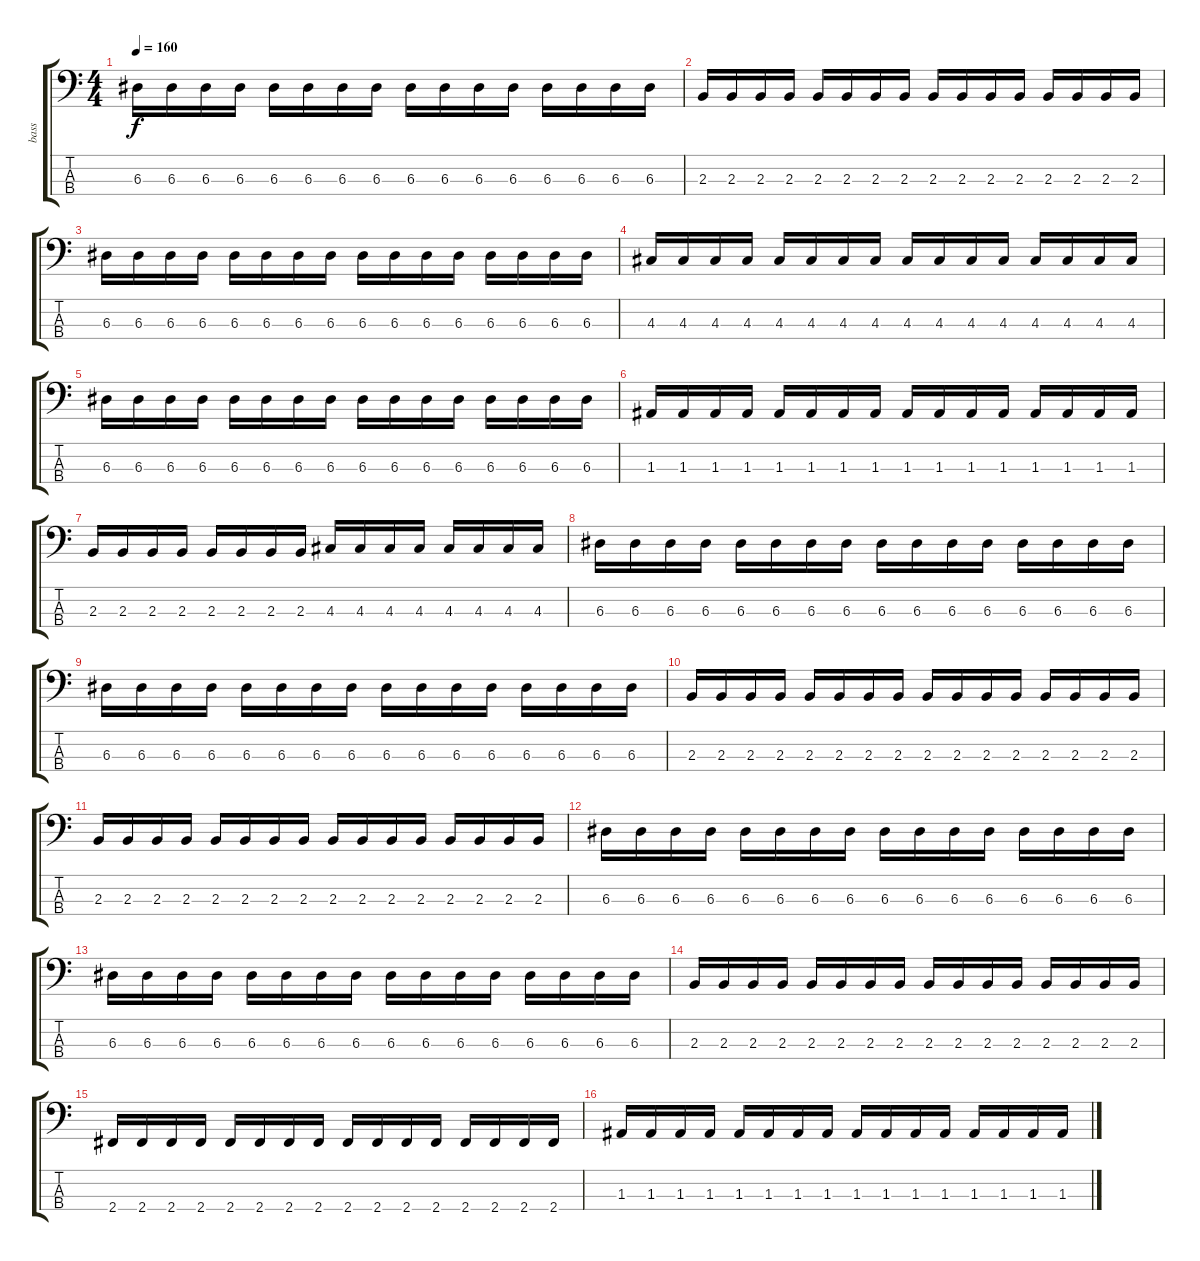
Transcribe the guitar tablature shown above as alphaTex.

\track ("bass" "bass") {instrument electricbassfinger}
\staff {score tabs}
\tuning (G2 D2 A1 E1) {hide}
\ts (4 4)
\tempo 160
\clef f4
\ks c
6.3.16{dy f} 6.3.16 6.3.16 6.3.16 6.3.16 6.3.16 6.3.16 6.3.16 6.3.16 6.3.16 6.3.16 6.3.16 6.3.16 6.3.16 6.3.16 6.3.16 |
2.3.16 2.3.16 2.3.16 2.3.16 2.3.16 2.3.16 2.3.16 2.3.16 2.3.16 2.3.16 2.3.16 2.3.16 2.3.16 2.3.16 2.3.16 2.3.16 |
6.3.16 6.3.16 6.3.16 6.3.16 6.3.16 6.3.16 6.3.16 6.3.16 6.3.16 6.3.16 6.3.16 6.3.16 6.3.16 6.3.16 6.3.16 6.3.16 |
4.3.16 4.3.16 4.3.16 4.3.16 4.3.16 4.3.16 4.3.16 4.3.16 4.3.16 4.3.16 4.3.16 4.3.16 4.3.16 4.3.16 4.3.16 4.3.16 |
6.3.16 6.3.16 6.3.16 6.3.16 6.3.16 6.3.16 6.3.16 6.3.16 6.3.16 6.3.16 6.3.16 6.3.16 6.3.16 6.3.16 6.3.16 6.3.16 |
1.3.16 1.3.16 1.3.16 1.3.16 1.3.16 1.3.16 1.3.16 1.3.16 1.3.16 1.3.16 1.3.16 1.3.16 1.3.16 1.3.16 1.3.16 1.3.16 |
2.3.16 2.3.16 2.3.16 2.3.16 2.3.16 2.3.16 2.3.16 2.3.16 4.3.16 4.3.16 4.3.16 4.3.16 4.3.16 4.3.16 4.3.16 4.3.16 |
6.3.16 6.3.16 6.3.16 6.3.16 6.3.16 6.3.16 6.3.16 6.3.16 6.3.16 6.3.16 6.3.16 6.3.16 6.3.16 6.3.16 6.3.16 6.3.16 |
6.3.16 6.3.16 6.3.16 6.3.16 6.3.16 6.3.16 6.3.16 6.3.16 6.3.16 6.3.16 6.3.16 6.3.16 6.3.16 6.3.16 6.3.16 6.3.16 |
2.3.16 2.3.16 2.3.16 2.3.16 2.3.16 2.3.16 2.3.16 2.3.16 2.3.16 2.3.16 2.3.16 2.3.16 2.3.16 2.3.16 2.3.16 2.3.16 |
2.3.16 2.3.16 2.3.16 2.3.16 2.3.16 2.3.16 2.3.16 2.3.16 2.3.16 2.3.16 2.3.16 2.3.16 2.3.16 2.3.16 2.3.16 2.3.16 |
6.3.16 6.3.16 6.3.16 6.3.16 6.3.16 6.3.16 6.3.16 6.3.16 6.3.16 6.3.16 6.3.16 6.3.16 6.3.16 6.3.16 6.3.16 6.3.16 |
6.3.16 6.3.16 6.3.16 6.3.16 6.3.16 6.3.16 6.3.16 6.3.16 6.3.16 6.3.16 6.3.16 6.3.16 6.3.16 6.3.16 6.3.16 6.3.16 |
2.3.16 2.3.16 2.3.16 2.3.16 2.3.16 2.3.16 2.3.16 2.3.16 2.3.16 2.3.16 2.3.16 2.3.16 2.3.16 2.3.16 2.3.16 2.3.16 |
2.4.16 2.4.16 2.4.16 2.4.16 2.4.16 2.4.16 2.4.16 2.4.16 2.4.16 2.4.16 2.4.16 2.4.16 2.4.16 2.4.16 2.4.16 2.4.16 |
1.3.16 1.3.16 1.3.16 1.3.16 1.3.16 1.3.16 1.3.16 1.3.16 1.3.16 1.3.16 1.3.16 1.3.16 1.3.16 1.3.16 1.3.16 1.3.16
